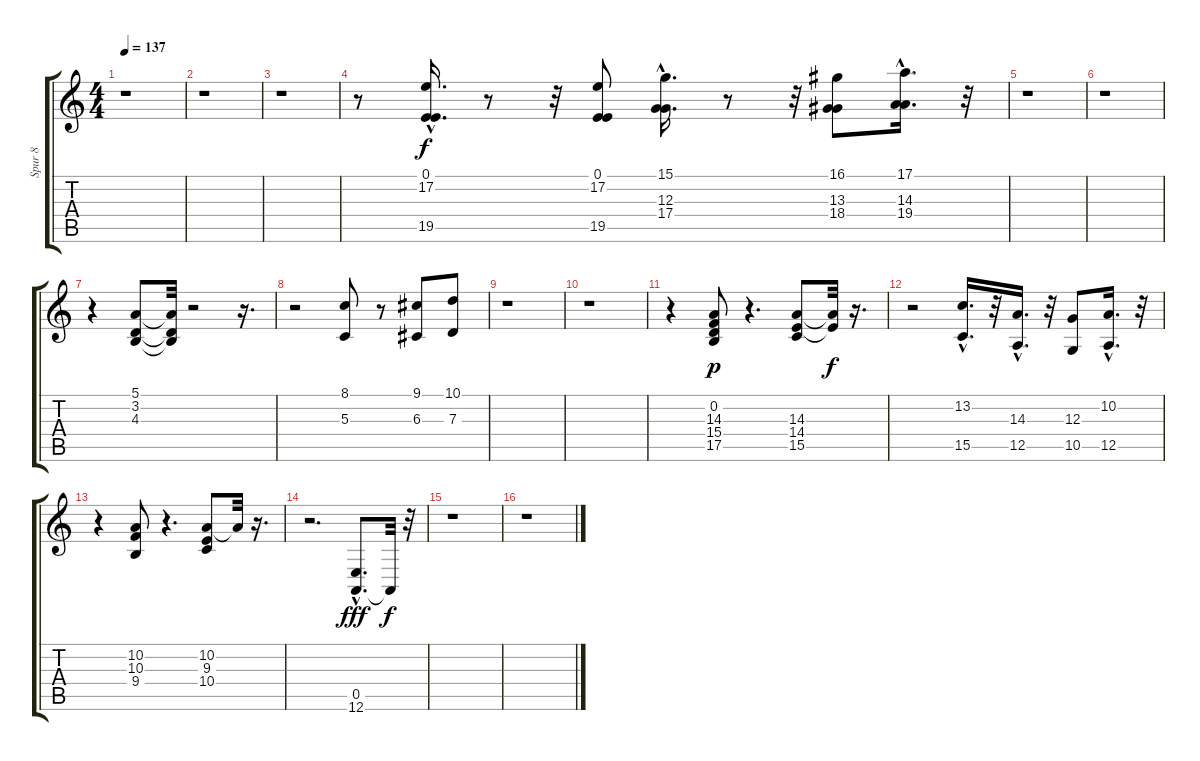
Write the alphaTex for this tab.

\track ("Spur 8" "Spur 8") {instrument brasssection}
\staff {score tabs}
\tuning (E4 B3 G3 D3 A2 E2) {hide}
\ts (4 4)
\tempo 137
\clef g2
\ks c
r.1{dy f} |
r.1 |
r.1 |
r.8 (0.1{hac} 17.2{hac} 19.5{hac}).16{d} r.8 r.32 (0.1 17.2 19.5).8 (15.1{hac} 12.3{hac} 17.4{hac}).16{d} r.8 r.32 (16.1 13.3 18.4).8 (17.1{hac} 14.3{hac} 19.4{hac}).16{d} r.32 |
r.1 |
r.1 |
r.4 (5.1 3.2 4.3).8 (5.1{t} 3.2{t} 4.3{t}).32 r.2 r.16{d} |
r.2 (8.1 5.3).8 r.8 (9.1 6.3).8 (10.1 7.3).8 |
r.1 |
r.1 |
r.4 (0.2 14.3 15.4 17.5).8{dy p} r.4{d} (14.3 14.4 15.5).8 (14.3{t} 14.4{t}).32{dy f} r.16{d} |
r.2 (13.2{hac} 15.5{hac}).16{d} r.32 (14.3{hac} 12.5{hac}).16{d} r.32 (12.3 10.5).8 (10.2{hac} 12.5{hac}).16{d} r.32 |
r.4 (10.2 10.3 9.4).8 r.4{d} (10.2 9.3 10.4).8 10.2{t}.32 r.16{d} |
r.2{d} (0.5{hac} 12.6{hac}).8{d dy fff} 0.5{t}.32{dy f} r.32 |
r.1 |
r.1
